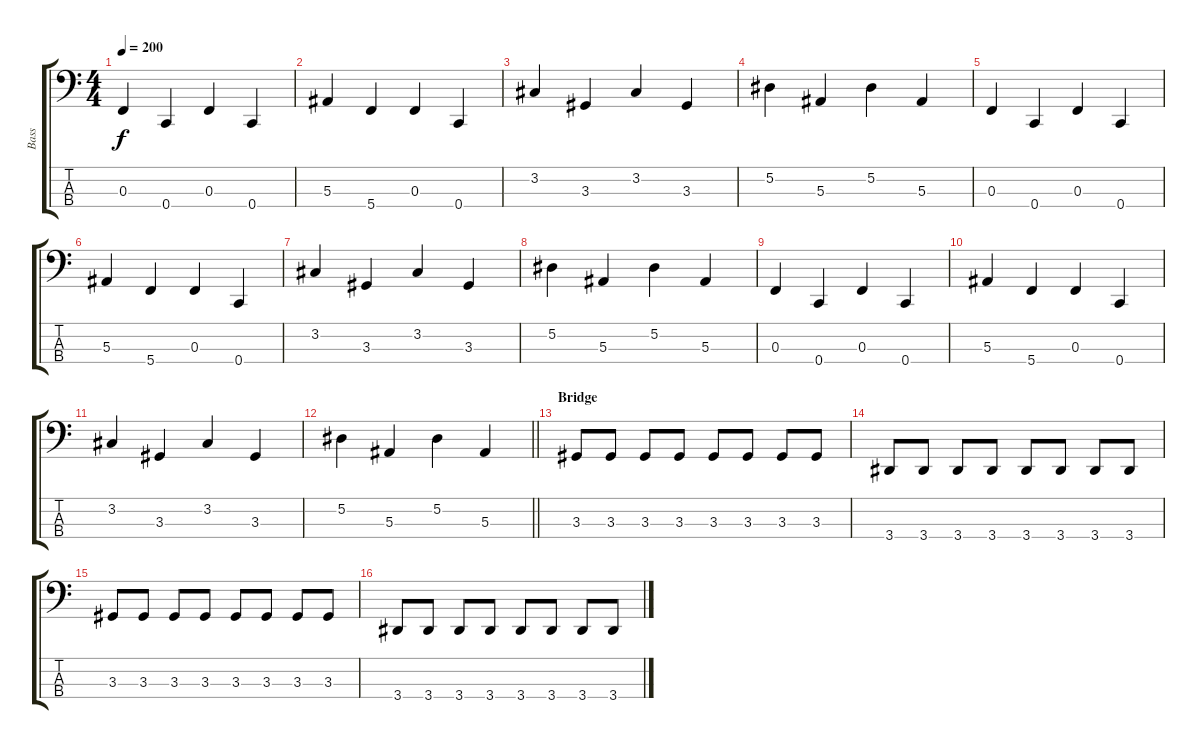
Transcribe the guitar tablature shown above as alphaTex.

\track ("Bass" "Bass") {instrument electricbassfinger}
\staff {score tabs}
\tuning (Eb2 Bb1 F1 C1) {hide}
\ts (4 4)
\tempo 200
\clef f4
\ks c
0.3.4{dy f} 0.4.4 0.3.4 0.4.4 |
5.3.4 5.4.4 0.3.4 0.4.4 |
3.2.4 3.3.4 3.2.4 3.3.4 |
5.2.4 5.3.4 5.2.4 5.3.4 |
0.3.4 0.4.4 0.3.4 0.4.4 |
5.3.4 5.4.4 0.3.4 0.4.4 |
3.2.4 3.3.4 3.2.4 3.3.4 |
5.2.4 5.3.4 5.2.4 5.3.4 |
0.3.4 0.4.4 0.3.4 0.4.4 |
5.3.4 5.4.4 0.3.4 0.4.4 |
3.2.4 3.3.4 3.2.4 3.3.4 |
\barLineRight lightlight
5.2.4 5.3.4 5.2.4 5.3.4 |
\section ("" "Bridge")
3.3.8 3.3.8 3.3.8 3.3.8 3.3.8 3.3.8 3.3.8 3.3.8 |
3.4.8 3.4.8 3.4.8 3.4.8 3.4.8 3.4.8 3.4.8 3.4.8 |
3.3.8 3.3.8 3.3.8 3.3.8 3.3.8 3.3.8 3.3.8 3.3.8 |
3.4.8 3.4.8 3.4.8 3.4.8 3.4.8 3.4.8 3.4.8 3.4.8
